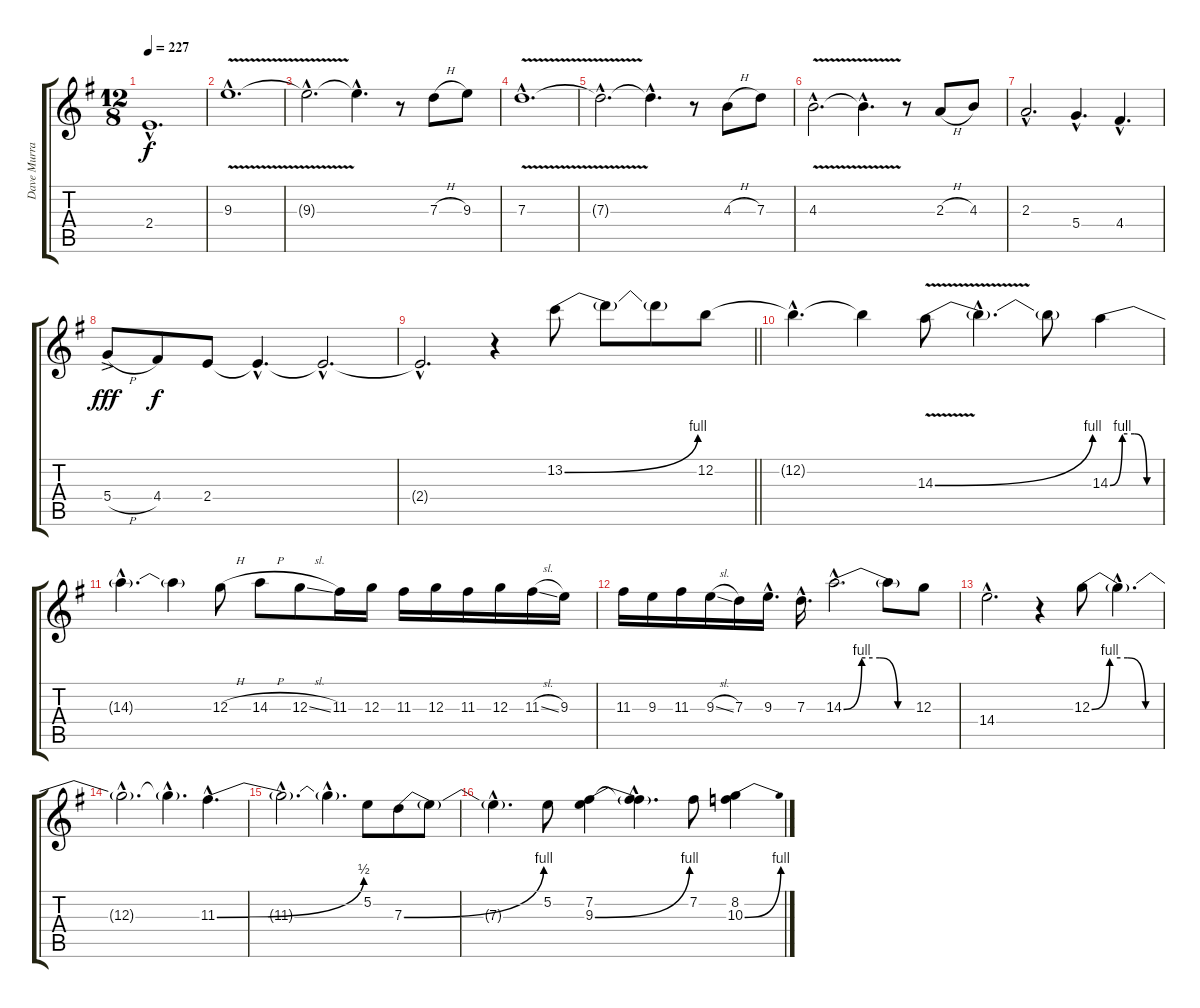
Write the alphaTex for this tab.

\track ("Dave Murray" "Dave Murra") {instrument distortionguitar}
\staff {score tabs}
\tuning (E4 B3 G3 D3 A2 E2) {hide}
\ts (12 8)
\tempo 227
\clef g2
\ks g
2.4{hac t}.1{d dy f} |
9.3{v hac}.1{d} |
9.3{hac t}.2{d} 9.3{hac t}.4{d} r.8 7.3{h}.8 9.3.8 |
7.3{v hac}.1{d} |
7.3{hac t}.2{d} 7.3{hac t}.4{d} r.8 4.3{h}.8 7.3.8 |
4.3{v hac}.2{d} 4.3{hac t}.4{d} r.8 2.3{h}.8 4.3.8 |
2.3{hac}.2{d} 5.4{hac}.4{d} 4.4{hac}.4{d} |
5.4{h ac}.8{dy fff} 4.4.8{dy f} 2.4.8 2.4{hac t}.4{d} 2.4{hac t}.2{d} |
\barLineRight lightlight
2.4{hac t}.2{d} r.4 13.2{be (bend 0 0 60 4)}.8{volume 14} 13.2{t}.8 13.2{t}.8 12.2.8 |
12.2{hac t}.4{d} 12.2{t}.4 14.3{be (bend 0 0 60 4) v}.8 14.3{hac t}.4{d} 14.3{t}.8 14.3{be (custom 0 0 15 4 30 4 45 0 60 0)}.4 |
14.3{hac t}.4{d} 14.3{t}.4 12.3{h}.8 14.3{h}.8 12.3{sl}.8 11.3.16 12.3.16 11.3.16 12.3.16 11.3.16 12.3.16 11.3{sl}.16 9.3.16 |
11.3.16 9.3.16 11.3.16 9.3{sl}.16 7.3.16 9.3{hac}.16{d} 7.3{hac}.16{d} 14.3{be (custom 0 0 15 4 30 4 45 0 60 0) hac}.2{d} 14.3{t}.8 12.3.8 |
14.4{hac}.2{d} r.4 12.3{be (custom 0 0 15 4 30 4 45 0 60 0)}.8 12.3{hac t}.4{d} |
12.3{hac t}.2{d} 12.3{hac t}.4{d} 11.3{be (bend 0 0 60 2) hac}.4{d} |
11.3{hac t}.2{d} 11.3{hac t}.4{d} 5.2.8 7.3{be (bend 0 0 60 4)}.8 7.3{t}.8 |
7.3{hac t}.4{d} 5.2.8 (7.2 9.3{be (bend 0 0 60 4)}).4 (7.2{hac t} 9.3{hac t}).4{d} 7.2.8 (8.2 10.3{be (bend 0 0 60 4)}).4
